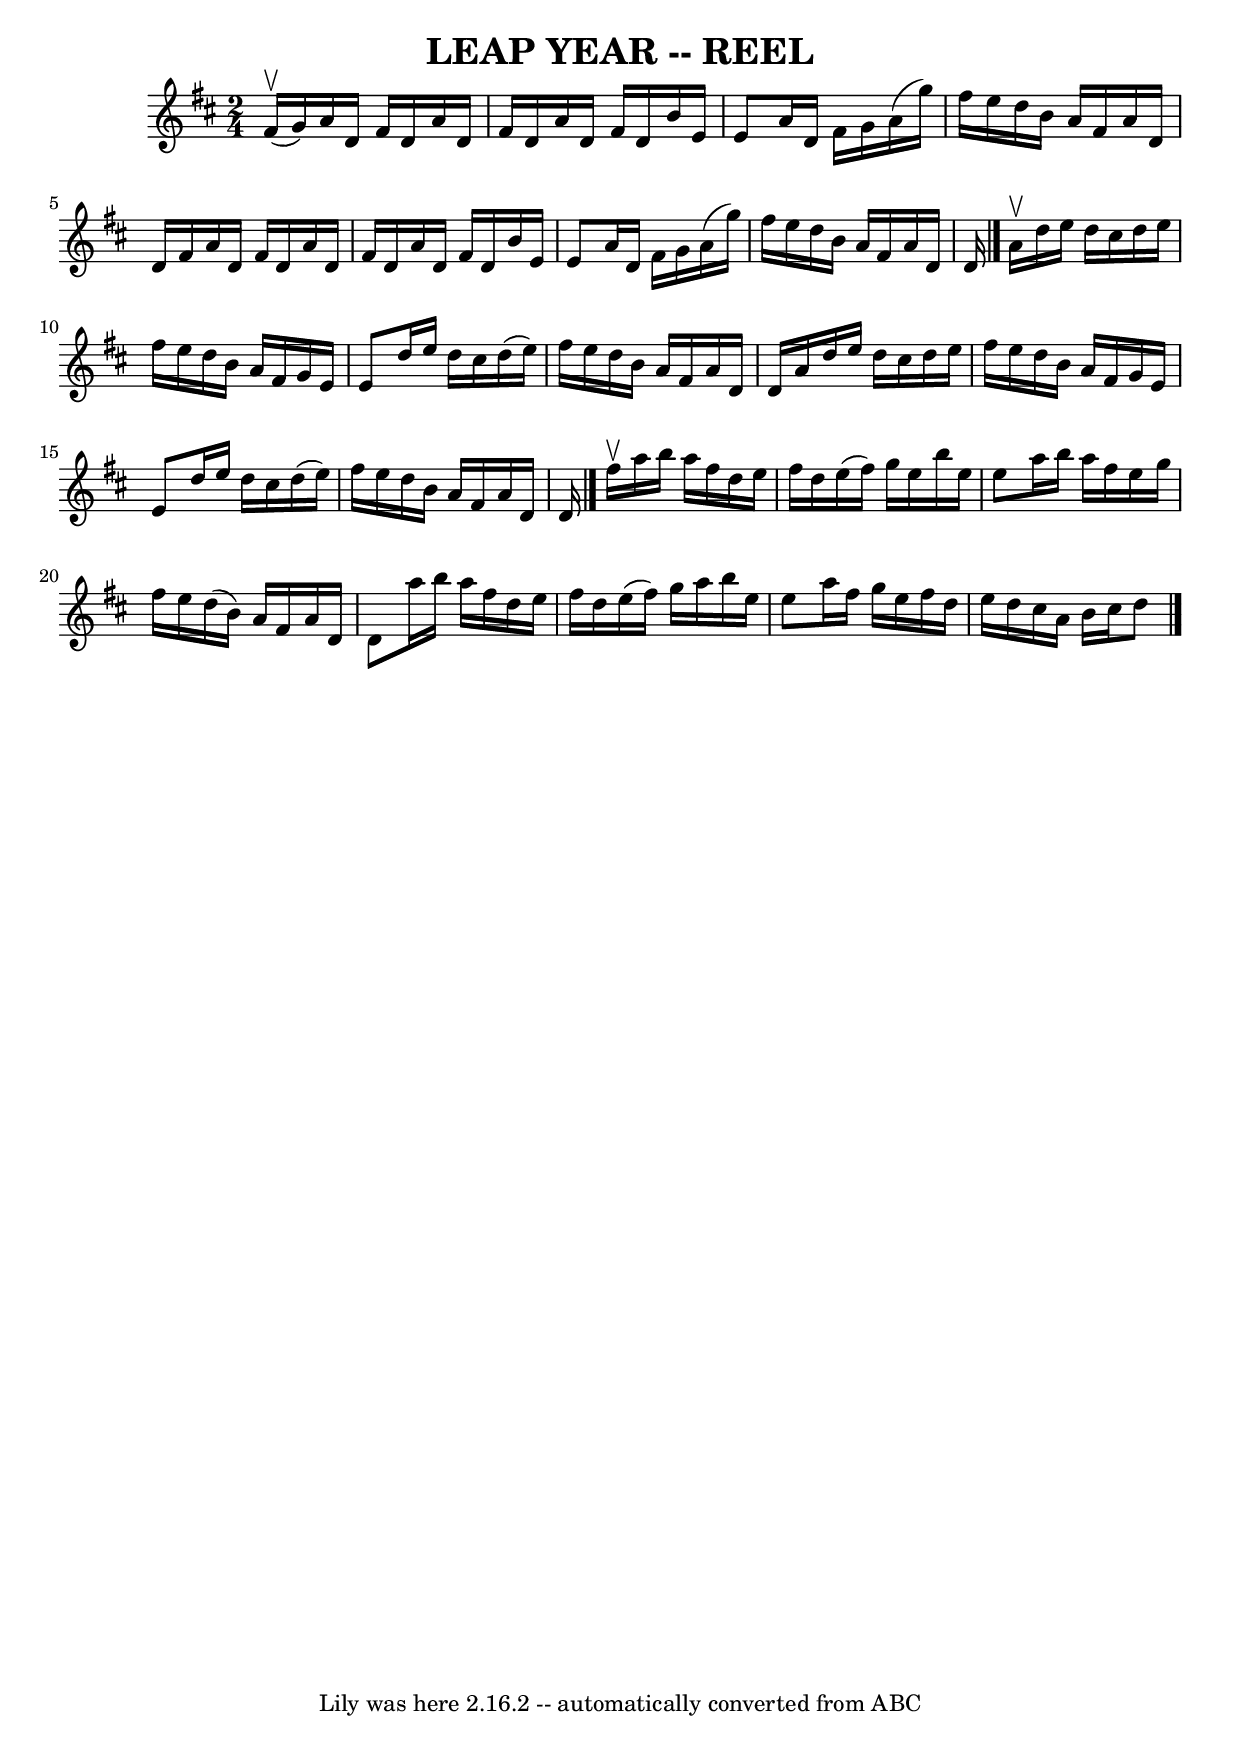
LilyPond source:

\version "2.7.40"
\include "Mammoth.ily"
\header {
	%% book = "Ryan's Mammoth Collection of Fiddle Tunes"
	crossRefNumber = "1"
	footnotes = ""
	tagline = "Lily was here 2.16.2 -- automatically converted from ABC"
	title = "LEAP YEAR -- REEL"
}
voicedefault =  {


\time 2/4 
\key d \major fis'16 (^\upbow g'16)   |
 a'16    
d'16 fis'16 d'16 a'16 d'16 fis'16 d'16    |
 a'16    
d'16 fis'16 d'16 b'16 e'16 e'8    |
 a'16 d'16    
fis'16 g'16 a'16 (g''16) fis''16 e''16    |
 d''16    
b'16 a'16 fis'16 a'16 d'16 d'16 fis'16    |
 a'16   
 d'16 fis'16 d'16 a'16 d'16 fis'16 d'16    |
 a'16    
d'16 fis'16 d'16 b'16 e'16 e'8    |
 a'16 d'16    
fis'16 g'16 a'16 (g''16) fis''16 e''16    |
 d''16    
b'16 a'16 fis'16 a'16 d'16 d'16    \bar "|." a'16^\upbow   
|
 d''16 e''16 d''16 cis''16 d''16 e''16 fis''16    
e''16    |
 d''16 b'16 a'16 fis'16 g'16 e'16 e'8    
|
 d''16 e''16 d''16 cis''16 d''16 (e''16) fis''16  
 e''16    |
 d''16 b'16 a'16 fis'16 a'16 d'16 d'16   
 a'16    |
 d''16 e''16 d''16 cis''16 d''16 e''16    
fis''16 e''16    |
 d''16 b'16 a'16 fis'16 g'16 e'16  
 e'8    |
 d''16 e''16 d''16 cis''16 d''16 (e''16)   
fis''16 e''16    |
 d''16 b'16 a'16 fis'16 a'16 d'16  
 d'16    \bar "|." fis''16^\upbow   |
 a''16 b''16 a''16  
 fis''16 d''16 e''16 fis''16 d''16    |
 e''16 (fis''16 
) g''16 e''16 b''16 e''16 e''8    |
 a''16 b''16    
a''16 fis''16 e''16 g''16 fis''16 e''16    |
 d''16 (
b'16) a'16 fis'16 a'16 d'16 d'8    |
 a''16 b''16 
 a''16 fis''16 d''16 e''16 fis''16 d''16    |
 e''16 (
 fis''16) g''16 a''16 b''16 e''16 e''8    |
 a''16    
fis''16 g''16 e''16 fis''16 d''16 e''16 d''16    |
   
cis''16 a'16 b'16 cis''16 d''8    \bar "|."   
}

\score{
    <<

	\context Staff="default"
	{
	    \voicedefault 
	}

    >>
	\layout {
	}
	\midi {}
}
